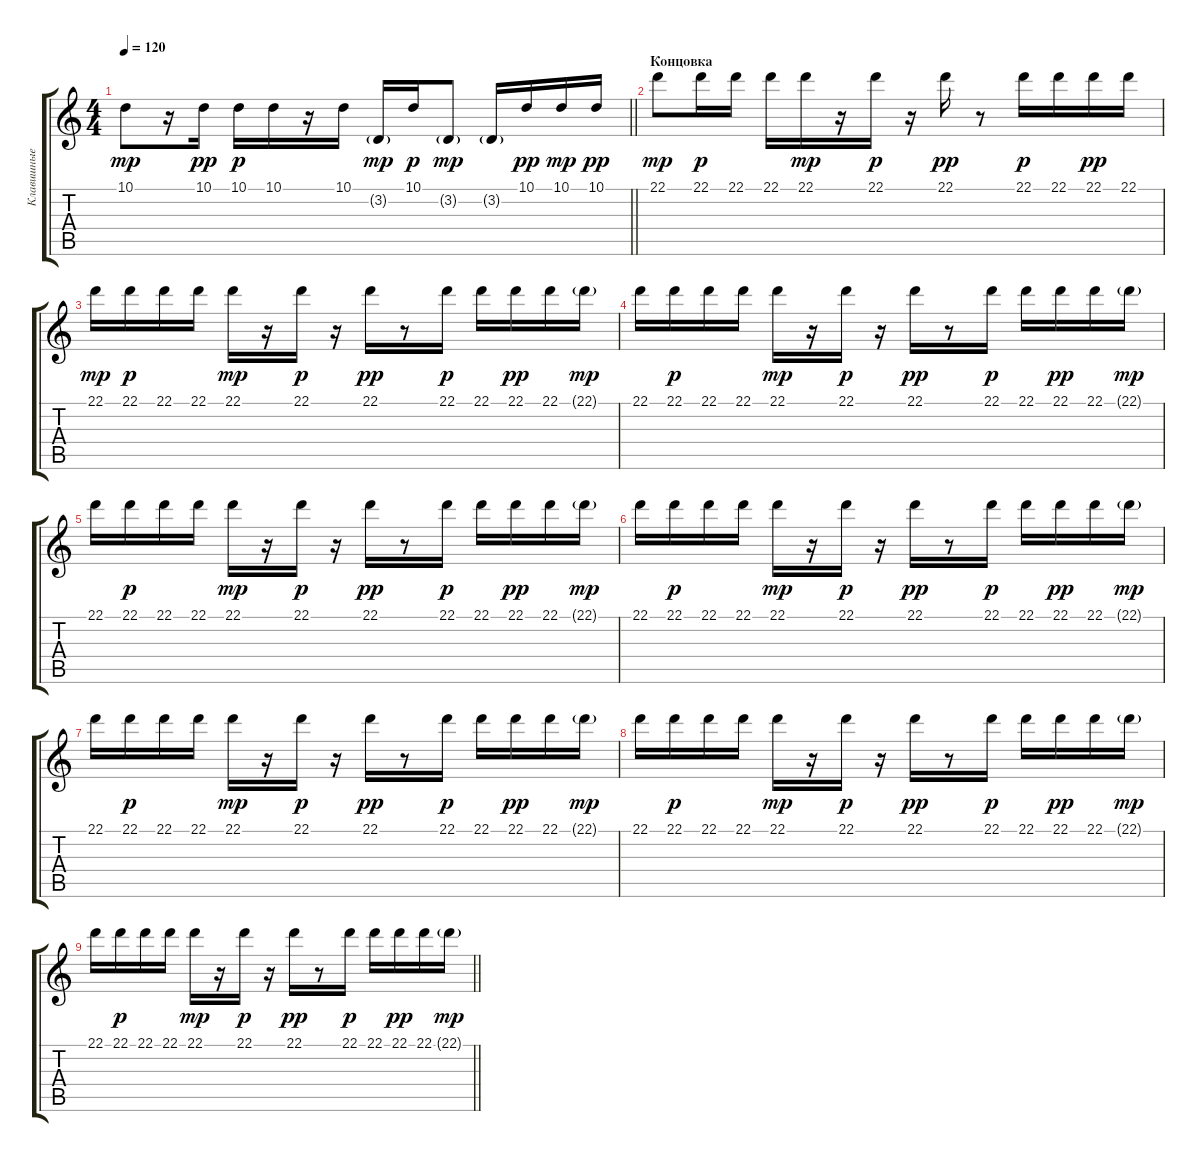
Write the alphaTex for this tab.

\track ("Клавишные" "Клавишные") {instrument lead2sawtooth}
\staff {score tabs}
\tuning (E4 B3 G3 D3 A2 E2) {hide}
\ts (4 4)
\tempo 120
\clef g2
\barLineRight lightlight
\ks c
10.1.8{dy mp} r.16 10.1.16{dy pp} 10.1.16{dy p} 10.1.16 r.16 10.1.16 3.2{g}.16{dy mp} 10.1.16{dy p} 3.2{g}.8{dy mp} 3.2{g}.16 10.1.16{dy pp} 10.1.16{dy mp} 10.1.16{dy pp} |
\section ("" "Концовка")
22.1.8{dy mp} 22.1.16{dy p} 22.1.16 22.1.16 22.1.16{dy mp} r.16 22.1.16{dy p} r.16 22.1.16{dy pp} r.8 22.1.16{dy p} 22.1.16 22.1.16{dy pp} 22.1.16 |
22.1.16{dy mp} 22.1.16{dy p} 22.1.16 22.1.16 22.1.16{dy mp} r.16 22.1.16{dy p} r.16 22.1.16{dy pp} r.8 22.1.16{dy p} 22.1.16 22.1.16{dy pp} 22.1.16 22.1{g}.16{dy mp} |
22.1.16 22.1.16{dy p} 22.1.16 22.1.16 22.1.16{dy mp} r.16 22.1.16{dy p} r.16 22.1.16{dy pp} r.8 22.1.16{dy p} 22.1.16 22.1.16{dy pp} 22.1.16 22.1{g}.16{dy mp} |
22.1.16 22.1.16{dy p} 22.1.16 22.1.16 22.1.16{dy mp} r.16 22.1.16{dy p} r.16 22.1.16{dy pp} r.8 22.1.16{dy p} 22.1.16 22.1.16{dy pp} 22.1.16 22.1{g}.16{dy mp} |
22.1.16 22.1.16{dy p} 22.1.16 22.1.16 22.1.16{dy mp} r.16 22.1.16{dy p} r.16 22.1.16{dy pp} r.8 22.1.16{dy p} 22.1.16 22.1.16{dy pp} 22.1.16 22.1{g}.16{dy mp} |
22.1.16 22.1.16{dy p} 22.1.16 22.1.16 22.1.16{dy mp} r.16 22.1.16{dy p} r.16 22.1.16{dy pp} r.8 22.1.16{dy p} 22.1.16 22.1.16{dy pp} 22.1.16 22.1{g}.16{dy mp} |
22.1.16 22.1.16{dy p} 22.1.16 22.1.16 22.1.16{dy mp} r.16 22.1.16{dy p} r.16 22.1.16{dy pp} r.8 22.1.16{dy p} 22.1.16 22.1.16{dy pp} 22.1.16 22.1{g}.16{dy mp} |
\barLineRight lightlight
22.1.16 22.1.16{dy p} 22.1.16 22.1.16 22.1.16{dy mp} r.16 22.1.16{dy p} r.16 22.1.16{dy pp} r.8 22.1.16{dy p} 22.1.16 22.1.16{dy pp} 22.1.16 22.1{g}.16{dy mp}
